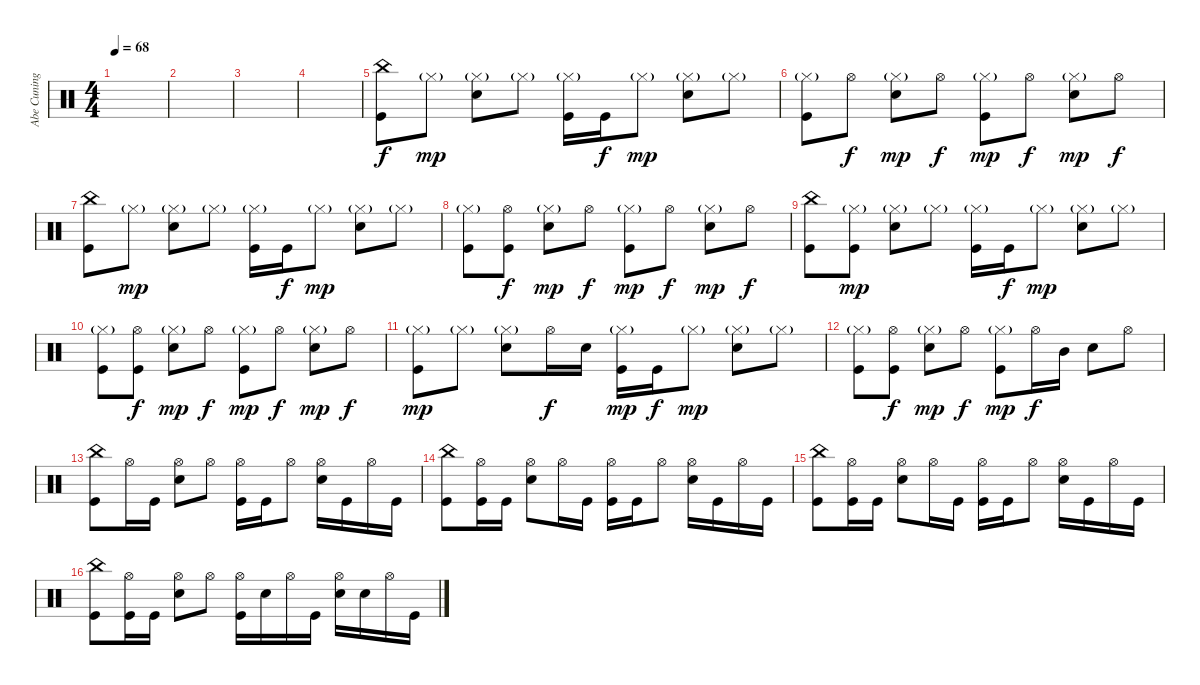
\track ("Abe Cuningham" "Abe Cuning") {instrument percussion}
\staff {score}
\articulation defaults
\ts (4 4)
\tempo 68
\clef neutral
\ks c
|
|
|
|
("China (hit)" "Kick (hit)").8 "Hi-Hat (closed)"{g}.8{dy mp} ("Hi-Hat (closed)"{g} "Electric Snare (hit)").8 "Hi-Hat (closed)"{g}.8 ("Hi-Hat (closed)"{g} "Kick (hit)").16 "Kick (hit)".16{dy f} "Hi-Hat (closed)"{g}.8{dy mp} ("Hi-Hat (closed)"{g} "Electric Snare (hit)").8 "Hi-Hat (closed)"{g}.8 |
("Hi-Hat (closed)"{g} "Kick (hit)").8 "Hi-Hat (open)".8{dy f} ("Hi-Hat (closed)"{g} "Electric Snare (hit)").8{dy mp} "Hi-Hat (open)".8{dy f} ("Hi-Hat (closed)"{g} "Kick (hit)").8{dy mp} "Hi-Hat (open)".8{dy f} ("Hi-Hat (closed)"{g} "Electric Snare (hit)").8{dy mp} "Hi-Hat (open)".8{dy f} |
("China (hit)" "Kick (hit)").8 "Hi-Hat (closed)"{g}.8{dy mp} ("Hi-Hat (closed)"{g} "Electric Snare (hit)").8 "Hi-Hat (closed)"{g}.8 ("Hi-Hat (closed)"{g} "Kick (hit)").16 "Kick (hit)".16{dy f} "Hi-Hat (closed)"{g}.8{dy mp} ("Hi-Hat (closed)"{g} "Electric Snare (hit)").8 "Hi-Hat (closed)"{g}.8 |
("Hi-Hat (closed)"{g} "Kick (hit)").8 ("Hi-Hat (open)" "Kick (hit)").8{dy f} ("Hi-Hat (closed)"{g} "Electric Snare (hit)").8{dy mp} "Hi-Hat (open)".8{dy f} ("Hi-Hat (closed)"{g} "Kick (hit)").8{dy mp} "Hi-Hat (open)".8{dy f} ("Hi-Hat (closed)"{g} "Electric Snare (hit)").8{dy mp} "Hi-Hat (open)".8{dy f} |
("China (hit)" "Kick (hit)").8 ("Hi-Hat (closed)"{g} "Kick (hit)").8{dy mp} ("Hi-Hat (closed)"{g} "Electric Snare (hit)").8 "Hi-Hat (closed)"{g}.8 ("Hi-Hat (closed)"{g} "Kick (hit)").16 "Kick (hit)".16{dy f} "Hi-Hat (closed)"{g}.8{dy mp} ("Hi-Hat (closed)"{g} "Electric Snare (hit)").8 "Hi-Hat (closed)"{g}.8 |
("Hi-Hat (closed)"{g} "Kick (hit)").8 ("Hi-Hat (open)" "Kick (hit)").8{dy f} ("Hi-Hat (closed)"{g} "Electric Snare (hit)").8{dy mp} "Hi-Hat (open)".8{dy f} ("Hi-Hat (closed)"{g} "Kick (hit)").8{dy mp} "Hi-Hat (open)".8{dy f} ("Hi-Hat (closed)"{g} "Electric Snare (hit)").8{dy mp} "Hi-Hat (open)".8{dy f} |
("Hi-Hat (closed)"{g} "Kick (hit)").8{dy mp} "Hi-Hat (closed)"{g}.8 ("Hi-Hat (closed)"{g} "Electric Snare (hit)").8 "Hi-Hat (open)".16{dy f} "Electric Snare (hit)".16 ("Hi-Hat (closed)"{g} "Kick (hit)").16{dy mp} "Kick (hit)".16{dy f} "Hi-Hat (closed)"{g}.8{dy mp} ("Hi-Hat (closed)"{g} "Electric Snare (hit)").8 "Hi-Hat (closed)"{g}.8 |
("Hi-Hat (closed)"{g} "Kick (hit)").8 ("Hi-Hat (open)" "Kick (hit)").8{dy f} ("Hi-Hat (closed)"{g} "Electric Snare (hit)").8{dy mp} "Hi-Hat (open)".8{dy f} ("Hi-Hat (closed)"{g} "Kick (hit)").8{dy mp} "Hi-Hat (open)".16{dy f} "Mid Tom (hit)".16 "Electric Snare (hit)".8 "Hi-Hat (open)".8 |
("China (hit)" "Kick (hit)").8 "Hi-Hat (open)".16 "Kick (hit)".16 ("Hi-Hat (open)" "Electric Snare (hit)").8 "Hi-Hat (open)".8 ("Hi-Hat (open)" "Kick (hit)").16 "Kick (hit)".16 "Hi-Hat (open)".8 ("Hi-Hat (open)" "Electric Snare (hit)").16 "Kick (hit)".16 "Hi-Hat (open)".16 "Kick (hit)".16 |
("China (hit)" "Kick (hit)").8 ("Hi-Hat (open)" "Kick (hit)").16 "Kick (hit)".16 ("Hi-Hat (open)" "Electric Snare (hit)").8 "Hi-Hat (open)".16 "Kick (hit)".16 ("Hi-Hat (open)" "Kick (hit)").16 "Kick (hit)".16 "Hi-Hat (open)".8 ("Hi-Hat (open)" "Electric Snare (hit)").16 "Kick (hit)".16 "Hi-Hat (open)".16 "Kick (hit)".16 |
("China (hit)" "Kick (hit)").8 ("Hi-Hat (open)" "Kick (hit)").16 "Kick (hit)".16 ("Hi-Hat (open)" "Electric Snare (hit)").8 "Hi-Hat (open)".16 "Kick (hit)".16 ("Hi-Hat (open)" "Kick (hit)").16 "Kick (hit)".16 "Hi-Hat (open)".8 ("Hi-Hat (open)" "Electric Snare (hit)").16 "Kick (hit)".16 "Hi-Hat (open)".16 "Kick (hit)".16 |
("China (hit)" "Kick (hit)").8 ("Hi-Hat (open)" "Kick (hit)").16 "Kick (hit)".16 ("Hi-Hat (open)" "Electric Snare (hit)").8 "Hi-Hat (open)".8 ("Hi-Hat (open)" "Kick (hit)").16 "Electric Snare (hit)".16 "Hi-Hat (open)".16 "Kick (hit)".16 ("Hi-Hat (open)" "Electric Snare (hit)").16 "Electric Snare (hit)".16 "Hi-Hat (open)".16 "Kick (hit)".16
